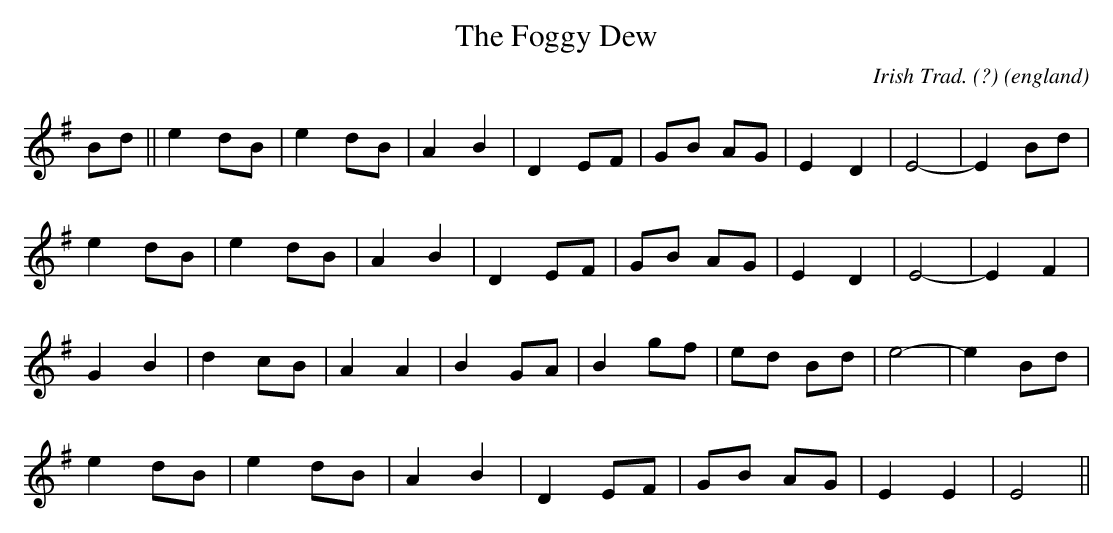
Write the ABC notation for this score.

X:1
T: The Foggy Dew
O:england
C:Irish Trad. (?)
M:Cs
K:Em
Bd || e2 dB | e2 dB | A2B2 | D2 EF |GB AG | E2D2 |E4-|E2 Bd|
e2 dB | e2 dB | A2 B2 |D2 EF|GB AG | E2D2 |E4-|E2 F2|
G2B2 | d2 cB | A2A2 |B2 GA|B2 gf | ed Bd | e4-|e2 Bd|
e2 dB | e2 dB | A2 B2 |D2 EF|GB AG | E2E2 | E4||
